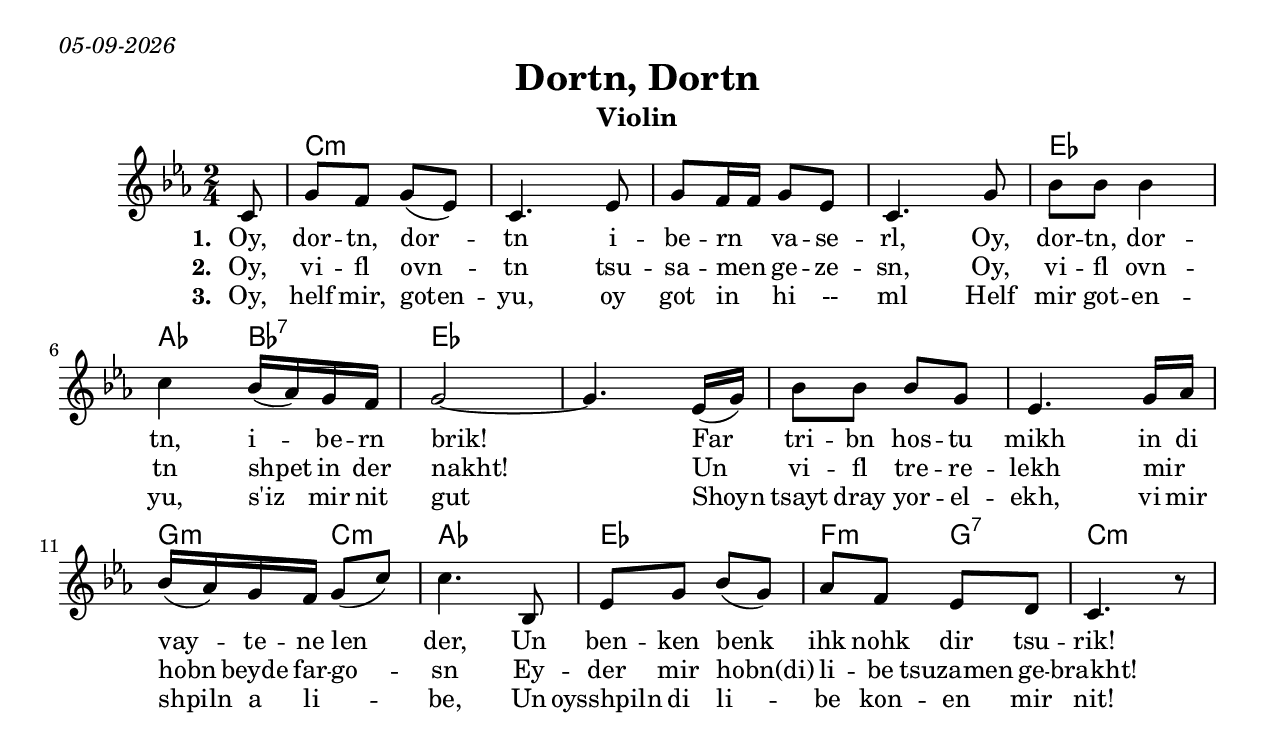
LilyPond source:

\version "2.20.0"
\include "english.ly"
\paper{
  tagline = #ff
  print-all-headers = ##t
  #(set-paper-size "letter")
}
date = #(strftime "%d-%m-%Y" (localtime (current-time)))

\markup{ \italic{ \date }  }

%\markup{ Got something to say? }

global = {
  \clef treble
  \key a \minor
  \time 2/4
  \set Score.markFormatter = #format-mark-box-alphabet
}

%#################################### Melody ########################
%melody =  \transpose c d \relative c' {  %transpose for clarinet
melody = \relative c' {
  \global
  \partial 8 a8    %lead in notes

   e'8 d e(c)
   a4. c8
   e8 d16 d e8 c
   a4.e'8

   g8 g g4
   a4 g16 (f) e d
   e2 ~
   e4. c16 (e)

   g8 g g e
   c4. e16 f
   g16(f)
   e16 d e8(a)

   a4. g,8
   c8 e g(e)
   f8 d c b
   a4. r8
}
%################################# Lyrics #####################
\addlyrics{ \set stanza = #"1. "
 Oy, dor -- tn, dor -- tn
 i -- be -- rn _ va -- se -- rl,
 Oy, dor -- tn, dor -- tn,
 i -- be -- rn brik!

 Far tri -- bn hos -- tu mikh in di
 vay -- te -- ne len der,
 Un ben -- ken benk
 ihk nohk dir tsu -- rik!
}

\addlyrics{ \set stanza = #"2. "
Oy, vi -- fl ovn -- tn
tsu -- sa -- men _ ge -- ze -- sn,
Oy, vi -- fl ovn -- tn shpet in der nakht!
Un vi -- fl tre -- re -- lekh
mir _  hobn beyde far -- go -- sn
Ey -- der mir hobn(di) li -- be tsuzamen ge -- brakht!
}

\addlyrics{ \set stanza = #"3. "
Oy, helf mir, goten -- yu, oy got in _  hi  _-- ml
Helf mir got -- en -- yu, s'iz mir nit gut
Shoyn tsayt dray yor -- el -- ekh, vi mir shpiln a li _ -- be,
Un oysshpiln di li -- be kon -- en mir nit!
}
\addlyrics{ \set stanza = #"4. "

}
%################################# Chords #######################
harmonies = \chordmode {
  s8 a2*4:m
  c2
  f4 g4:7
  c2*4
  e4:m
  a4:m
  f2
  c2
  d4:m e4:7
  a2:m
}

\score {
  % transpose score below
  \transpose a c'
  <<
    \new ChordNames {
      \set chordChanges = ##f
      \harmonies
    }
    \new Staff   \melody
  >>
  \header{
    title= "Dortn, Dortn"
    subtitle=""
    composer= ""
    instrument = "Violin"
    arranger= ""
  }
  \layout{indent = 1.0\cm}
  \midi {
    \tempo 4 = 120

    % \midi { }
  }
}
%{
% more verses:
\markup{}
\markup {
  \font-size #2
  \fill-line {
    \hspace #0.1 % distance from left margin
    \column {
      \line { "1."
	\column {
	  ""
	}
      }
      \hspace #0.2 % vertical distance between verses
      \line { "2."
	\column {
	 ""
	}
      }
    }
    \hspace #0.1  % horiz. distance between columns
    \column {
      \line { "3."
	\column {
	  ""
	}
      }
      \hspace #0.2 % distance between verses
      \line { "4."
	\column {
	 ""
	}
      }
    }
    \hspace #0.1 % distance to right margin
  }
}

%}
